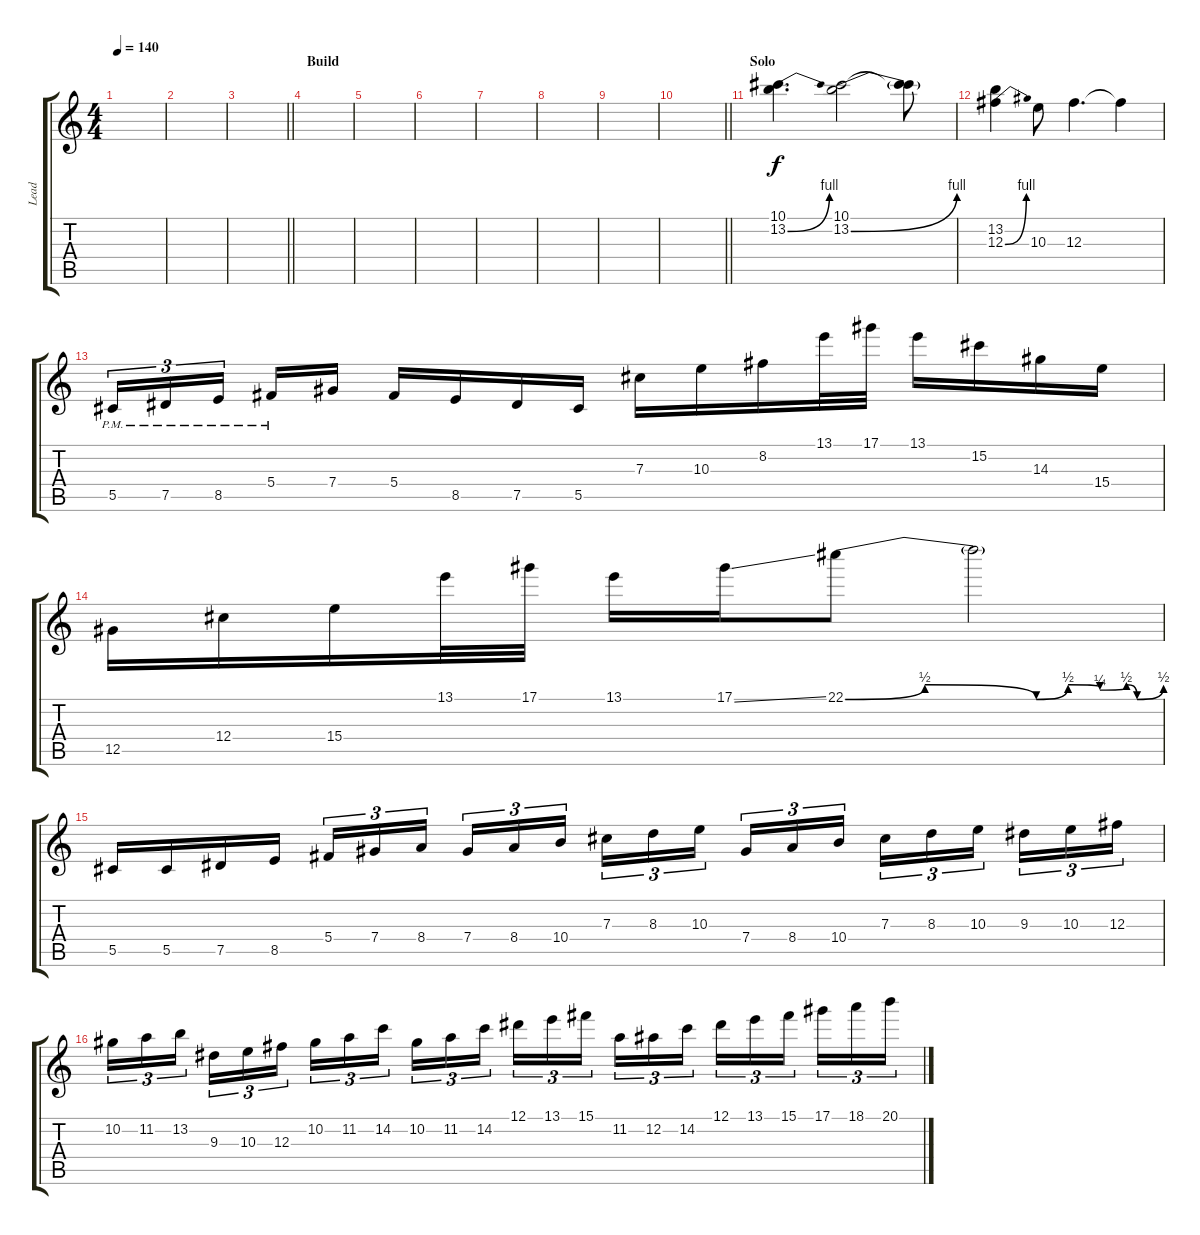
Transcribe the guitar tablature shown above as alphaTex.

\track ("Lead" "Lead") {instrument overdrivenguitar}
\staff {score tabs}
\tuning (Eb4 Bb3 Gb3 Db3 Ab2 Db2) {hide}
\ts (4 4)
\tempo 140
\clef g2
\ks c
|
|
\barLineRight lightlight
|
\section ("" "Build")
|
|
|
|
|
|
\barLineRight lightlight
|
\section ("" "Solo")
(10.1 13.2{be (bend 0 0 60 4)}).4{d} (10.1 13.2{be (bend 0 0 60 4)}).2 (10.1{t} 13.2{t}).8 |
(13.2 12.3{be (bend 0 0 60 4)}).4 10.3.8 12.3.4{d} 12.3{t}.4 |
5.5{pm}.16{tu (3 2)} 7.5{pm}.16{tu (3 2)} 8.5{pm}.16{tu (3 2) beam splitsecondary} 5.4{pm}.16 7.4.16 5.4.16 8.5.16 7.5.16 5.5.16 7.3.16 10.3.16 8.2.16 13.1.32 17.1.32 13.1.16 15.2.16 14.3.16 15.4.16 |
12.5.16 12.4.16 15.4.16 13.1.32 17.1.32 13.1.16 17.1{ss}.16 22.1{be (custom 0 0 15 2 36 0 42 2 48 1 53 2 55 0 60 2)}.8 22.1{t}.2 |
5.5.16 5.5.16 7.5.16 8.5.16 5.4.16{tu (3 2)} 7.4.16{tu (3 2)} 8.4.16{tu (3 2) beam splitsecondary} 7.4.16{tu (3 2)} 8.4.16{tu (3 2)} 10.4.16{tu (3 2)} 7.3.16{tu (3 2)} 8.3.16{tu (3 2)} 10.3.16{tu (3 2) beam splitsecondary} 7.4.16{tu (3 2)} 8.4.16{tu (3 2)} 10.4.16{tu (3 2)} 7.3.16{tu (3 2)} 8.3.16{tu (3 2)} 10.3.16{tu (3 2) beam splitsecondary} 9.3.16{tu (3 2)} 10.3.16{tu (3 2)} 12.3.16{tu (3 2)} |
10.2.16{tu (3 2)} 11.2.16{tu (3 2)} 13.2.16{tu (3 2) beam splitsecondary} 9.3.16{tu (3 2)} 10.3.16{tu (3 2)} 12.3.16{tu (3 2)} 10.2.16{tu (3 2)} 11.2.16{tu (3 2)} 14.2.16{tu (3 2) beam splitsecondary} 10.2.16{tu (3 2)} 11.2.16{tu (3 2)} 14.2.16{tu (3 2)} 12.1.16{tu (3 2)} 13.1.16{tu (3 2)} 15.1.16{tu (3 2) beam splitsecondary} 11.2.16{tu (3 2)} 12.2.16{tu (3 2)} 14.2.16{tu (3 2)} 12.1.16{tu (3 2)} 13.1.16{tu (3 2)} 15.1.16{tu (3 2) beam splitsecondary} 17.1.16{tu (3 2)} 18.1.16{tu (3 2)} 20.1.16{tu (3 2)}
